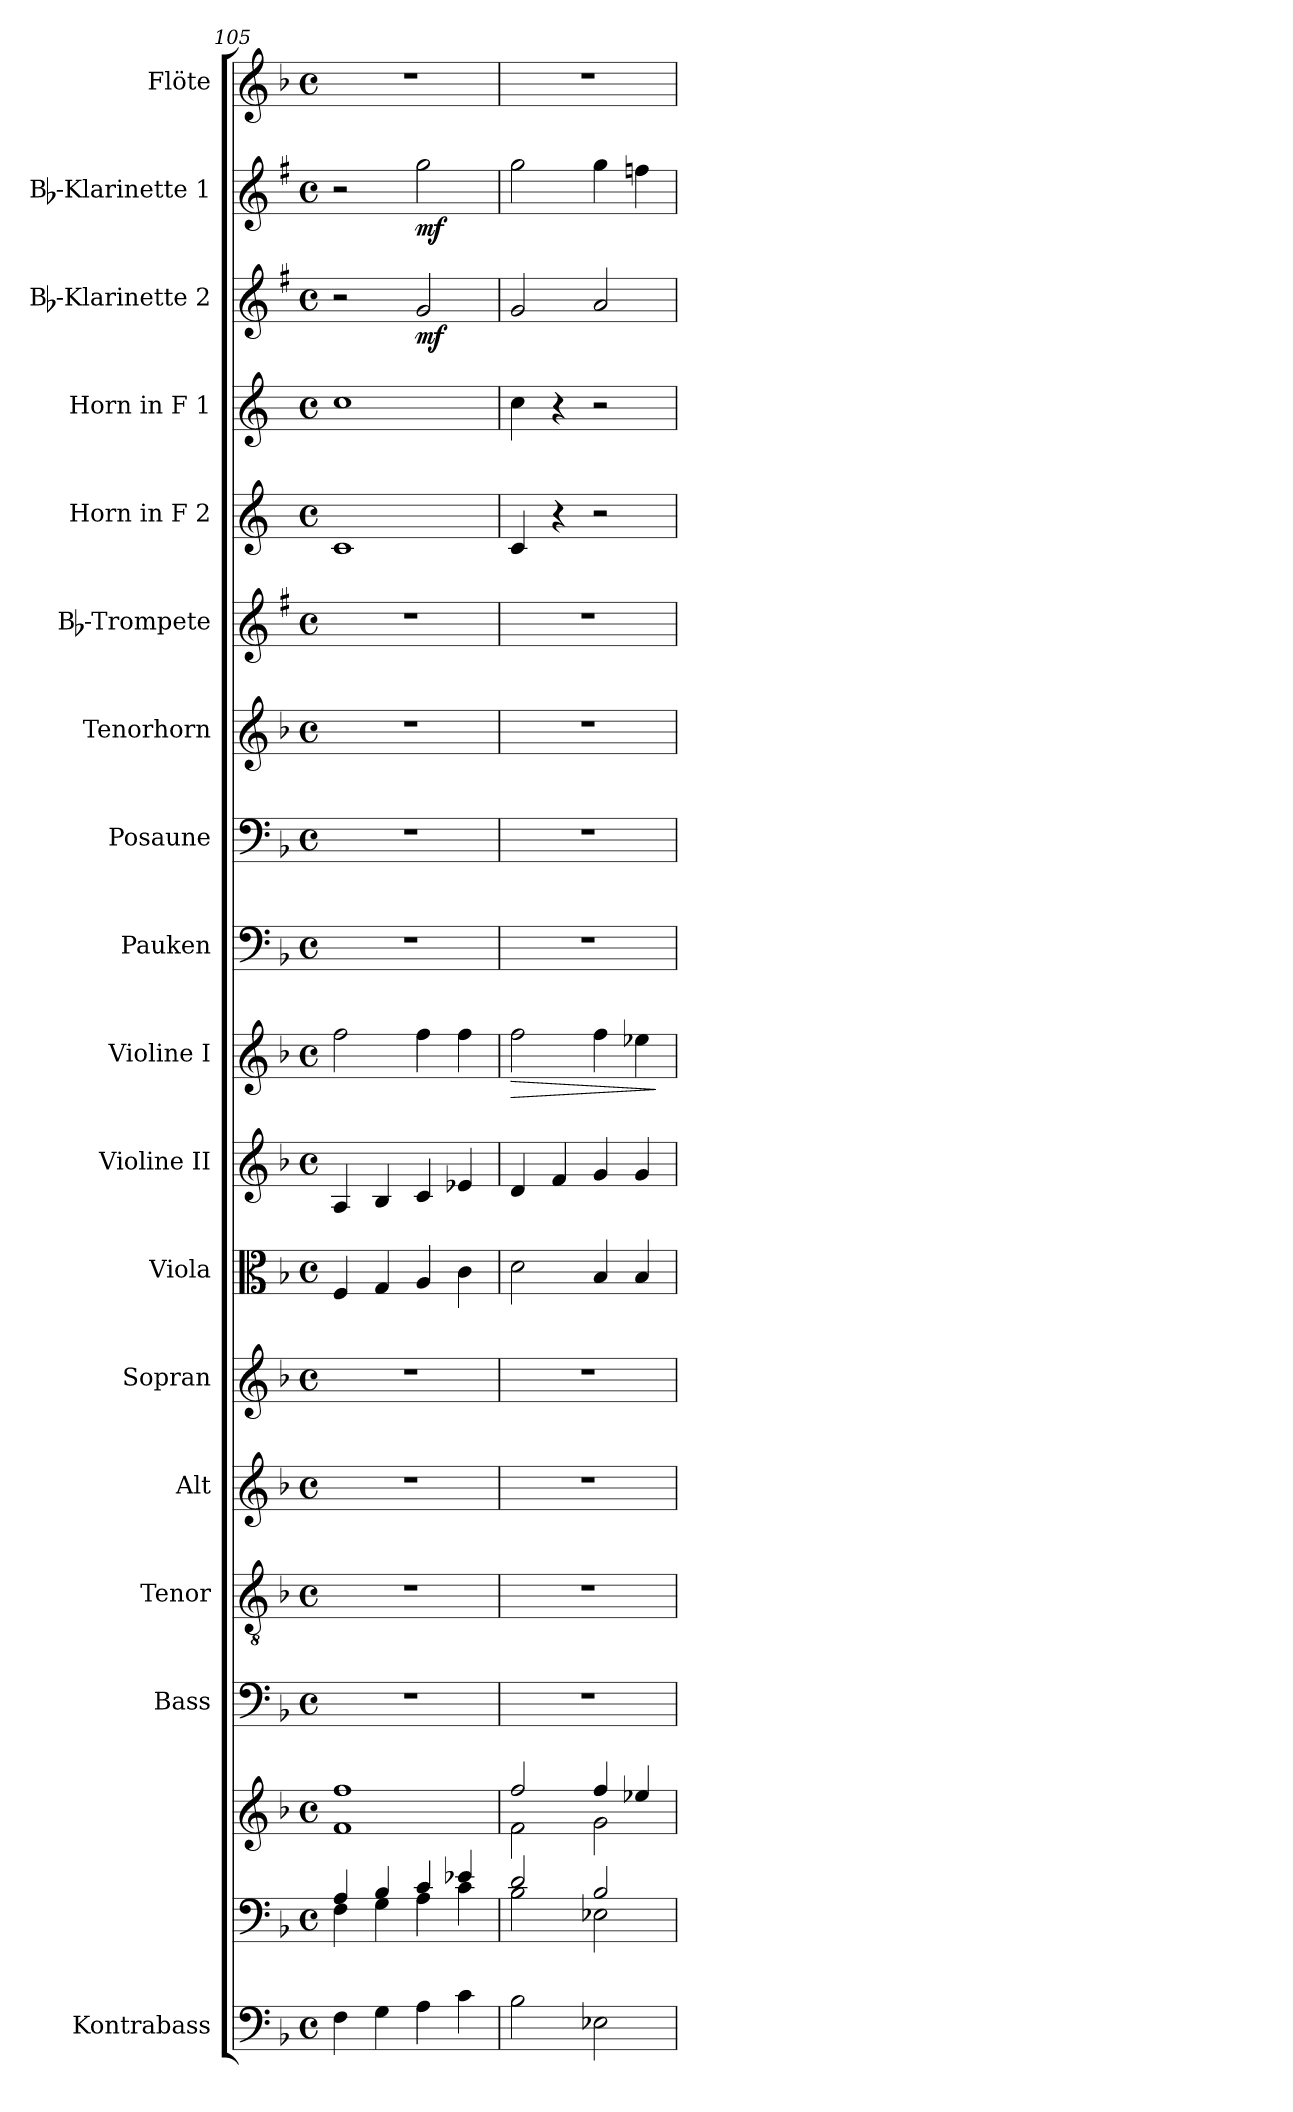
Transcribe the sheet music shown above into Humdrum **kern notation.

**kern	**kern	**kern	**kern	**kern	**kern	**kern	**kern	**kern	**kern	**dynam	**kern	**kern	**kern	**kern	**kern	**kern	**kern	**dynam	**kern	**dynam	**kern
*part18	*part17	*part17	*part16	*part15	*part14	*part13	*part12	*part11	*part10	*part10	*part9	*part8	*part7	*part6	*part5	*part4	*part3	*part3	*part2	*part2	*part1
*staff19	*staff18	*staff17	*staff16	*staff15	*staff14	*staff13	*staff12	*staff11	*staff10	*staff10	*staff9	*staff8	*staff7	*staff6	*staff5	*staff4	*staff3	*staff3	*staff2	*staff2	*staff1
*I"Kontrabass	*	*	*I"Bass	*I"Tenor	*I"Alt	*I"Sopran	*I"Viola	*I"Violine II	*I"Violine I	*	*I"Pauken	*I"Posaune	*I"Tenorhorn	*I"Bb-Trompete	*I"Horn in F 2	*I"Horn in F 1	*I"Bb-Klarinette 2	*	*I"Bb-Klarinette 1	*	*I"Flöte
*I'Kb.	*	*	*I'B.	*I'T.	*I'A.	*I'S.	*I'Vla.	*I'Vl. II	*I'Vl. I	*	*I'Pk.	*I'Pos.	*I'T. Hrn.	*I'Bb Trp.	*	*	*I'Bb Kl. 2	*	*I'Bb Kl. 1	*	*I'Fl.
*clefF4	*clefF4	*clefG2	*clefF4	*clefGv2	*clefG2	*clefG2	*clefC3	*clefG2	*clefG2	*	*clefF4	*clefF4	*clefG2	*clefG2	*clefG2	*clefG2	*clefG2	*	*clefG2	*	*clefG2
*ITrd7c12	*	*	*	*	*	*	*	*	*	*	*	*	*ITrd8c14	*ITrd1c2	*ITrd4c7	*ITrd4c7	*ITrd1c2	*	*ITrd1c2	*	*
*k[b-]	*k[b-]	*k[b-]	*k[b-]	*k[b-]	*k[b-]	*k[b-]	*k[b-]	*k[b-]	*k[b-]	*	*k[b-]	*k[b-]	*k[b-]	*k[b-]	*k[b-]	*k[b-]	*k[b-]	*	*k[b-]	*	*k[b-]
*F:	*F:	*F:	*F:	*F:	*F:	*F:	*F:	*F:	*F:	*	*F:	*F:	*F:	*F:	*F:	*F:	*F:	*	*F:	*	*F:
*M4/4	*M4/4	*M4/4	*M4/4	*M4/4	*M4/4	*M4/4	*M4/4	*M4/4	*M4/4	*	*M4/4	*M4/4	*M4/4	*M4/4	*M4/4	*M4/4	*M4/4	*	*M4/4	*	*M4/4
*met(c)	*met(c)	*met(c)	*met(c)	*met(c)	*met(c)	*met(c)	*met(c)	*met(c)	*met(c)	*	*met(c)	*met(c)	*met(c)	*met(c)	*met(c)	*met(c)	*met(c)	*	*met(c)	*	*met(c)
=105	=105	=105	=105	=105	=105	=105	=105	=105	=105	=105	=105	=105	=105	=105	=105	=105	=105	=105	=105	=105	=105
*	*^	*^	*	*	*	*	*	*	*	*	*	*	*	*	*	*	*	*	*	*	*
4FF\	4A/	4F\	1ff	1f	1r	1r	1r	1r	4F/	4A/	2ff\	.	1r	1r	1r	1r	1F	1f	2r	.	2r	.	1r
4GG\	4B-/	4G\	.	.	.	.	.	.	4G/	4B-/	.	.	.	.	.	.	.	.	.	.	.	.	.
!	!	!	!	!	!	!	!	!	!	!	!	!	!	!	!	!	!	!	!	!LO:DY:b	!	!LO:DY:b	!
4AA\	4c/	4A\	.	.	.	.	.	.	4A/	4c/	4ff\	.	.	.	.	.	.	.	2f/	mf	2ff\	mf	.
4C\	4e-X/	4c\	.	.	.	.	.	.	4c\	4e-X/	4ff\	.	.	.	.	.	.	.	.	.	.	.	.
=106	=106	=106	=106	=106	=106	=106	=106	=106	=106	=106	=106	=106	=106	=106	=106	=106	=106	=106	=106	=106	=106	=106	=106
!	!	!	!	!	!	!	!	!	!	!	!	!LO:HP:b	!	!	!	!	!	!	!	!	!	!	!
2BB-\	2d/	2B-\	2ff/	2f\	1r	1r	1r	1r	2d\	4d/	2ff\	>	1r	1r	1r	1r	4F/	4f\	2f/	.	2ff\	.	1r
.	.	.	.	.	.	.	.	.	.	4f/	.	.	.	.	.	.	4r	4r	.	.	.	.	.
2EE-X\	2B-/	2E-X\	4ff/	2g\	.	.	.	.	4B-/	4g/	4ff\	.	.	.	.	.	2r	2r	2g/	.	4ff\	.	.
.	.	.	4ee-X/	.	.	.	.	.	4B-/	4g/	4ee-X\	.	.	.	.	.	.	.	.	.	4ee-X\	.	.
*	*v	*v	*	*	*	*	*	*	*	*	*	*	*	*	*	*	*	*	*	*	*	*	*
*	*	*v	*v	*	*	*	*	*	*	*	*	*	*	*	*	*	*	*	*	*	*	*
.	.	.	.	.	.	.	.	.	.	]	.	.	.	.	.	.	.	.	.	.	.
=	=	=	=	=	=	=	=	=	=	=	=	=	=	=	=	=	=	=	=	=	=
*-	*-	*-	*-	*-	*-	*-	*-	*-	*-	*-	*-	*-	*-	*-	*-	*-	*-	*-	*-	*-	*-
